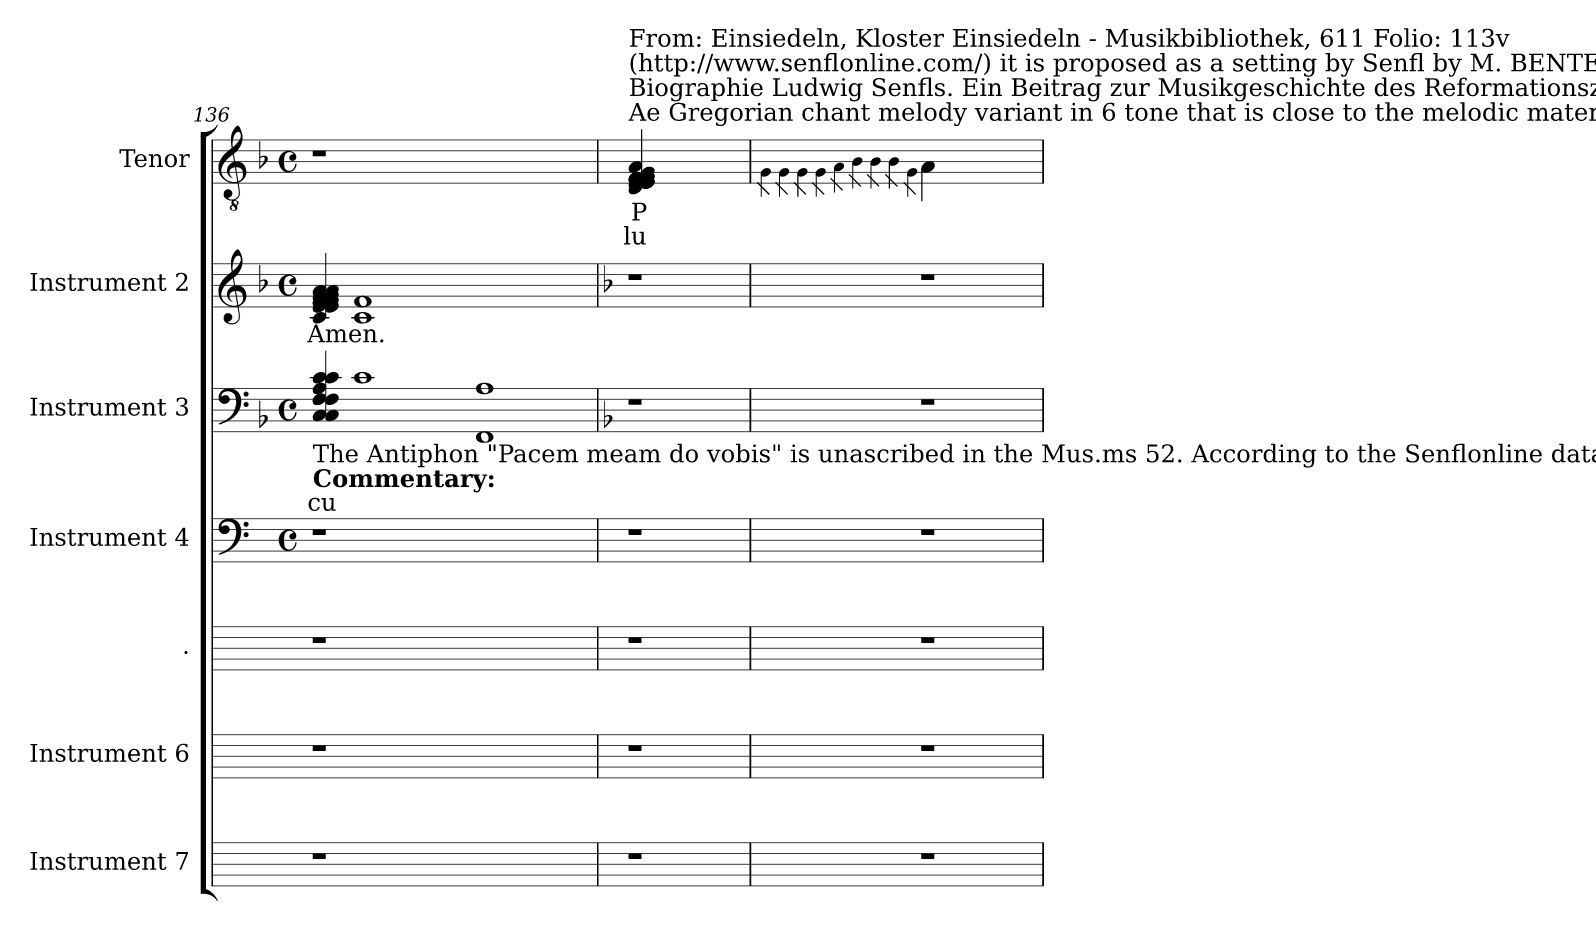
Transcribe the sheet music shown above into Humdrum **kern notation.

**kern	**kern	**kern	**kern	**kern	**text	**kern	**text	**kern	**text	**text
*part7	*part6	*part5	*part4	*part3	*part3	*part2	*part2	*part1	*part1	*part1
*staff7	*staff6	*staff5	*staff4	*staff3	*staff3	*staff2	*staff2	*staff1	*staff1	*staff1
*I"Instrument 7	*I"Instrument 6	*I".	*I"Instrument 4	*I"Instrument 3	*	*I"Instrument 2	*	*I"Tenor	*	*
*	*	*	*	*	*	*	*	*I'Tenor	*	*
!!LO:LB:g=z
*	*	*	*clefF4	*clefF4	*	*clefG2	*	*clefGv2	*	*
*	*	*	*k[]	*k[b-]	*	*k[b-]	*	*k[b-]	*	*
*	*	*	*C:	*F:	*	*F:	*	*F:	*	*
*	*	*	*M4/4	*M4/4	*	*M4/4	*	*M4/4	*	*
*	*	*	*met(c)	*met(c)	*	*met(c)	*	*met(c)	*	*
=136	=136	=136	=136	=136	=136	=136	=136	=136	=136	=136
!	!	!	!	!LO:TX:b:t=The Antiphon "Pacem meam do vobis" is unascribed in the Mus.ms 52. According to the Senflonline database	!	!	!	!	!	!
!	!	!	!	!LO:TX:b:B:t=Commentary&colon;	!	!	!	!	!	!
!	!	!	!	!	!LO:LY:a:cj	!	!LO:LY:b	!	!	!
1r	1r	1r	1r	4c/ 4F/ 4A/ 4F/ 4C/ 4F/ 4c/ 4C/	-cu	4a/ 4f/ 4f/ 4c/ 4e/ 4g/ 4a/ 4f/ 4g/ 4e/	Amen.	1r	.	.
.	.	.	.	1c	.	1f 1c	.	.	.	.
1ryy	1ryy	1ryy	1ryy	.	.	.	.	1ryy	.	.
.	.	.	.	1A 1FF	.	1ryy	.	.	.	.
4ryy	4ryy	4ryy	4ryy	.	.	.	.	4ryy	.	.
!!LO:LB:g=z
=137	=137	=137	=137	=137	=137	=137	=137	=137	=137	=137
*	*	*	*	*	*	*	*	*k[]	*	*
*	*	*	*	*	*	*	*	*C:	*	*
!	!	!	!	!	!	!	!	!LO:TX:a:t=Ae Gregorian chant melody variant in 6 tone that is close to the melodic material used by Senfl.	!	!
!	!	!	!	!	!	!	!	!LO:TX:a:t=Biographie Ludwig Senfls. Ein Beitrag zur Musikgeschichte des Reformationszeitalters(Wiesbaden,1968).	!	!
!	!	!	!	!	!	!	!	!LO:TX:a:t=(http&colon;//www.senflonline.com/) it is proposed as a setting by Senfl by M. BENTE in Neue Wege der Quellenkritik und die	!	!
!	!	!	!	!	!	!	!	!LO:TX:a:t=From&colon; Einsiedeln, Kloster Einsiedeln - Musikbibliothek, 611 Folio&colon; 113v	!	!
!	!	!	!	!	!	!	!	!	!LO:LY:b:rj	!LO:LY:b:cj
1r	1r	1r	1r	1r	.	1r	.	4F/ 4F/ 4F/ 4F/ 4E/ 4G/ 4A/ 4E/ 4F/ 4E/ 4D/	P	lu
.	.	.	.	.	.	.	.	2.ryy	.	.
!!LO:LB:g=z
=138	=138	=138	=138	=138	=138	=138	=138	=138	=138	=138
.	.	.	.	.	.	.	.	4qG\	.	.
.	.	.	.	.	.	.	.	4qG\	.	.
.	.	.	.	.	.	.	.	4qG\	.	.
.	.	.	.	.	.	.	.	4qG\	.	.
.	.	.	.	.	.	.	.	4qA\	.	.
.	.	.	.	.	.	.	.	4qB\	.	.
.	.	.	.	.	.	.	.	4qB\	.	.
.	.	.	.	.	.	.	.	4qB\	.	.
.	.	.	.	.	.	.	.	4qG\	.	.
1r	1r	1r	1r	1r	.	1r	.	4A\	.	.
.	.	.	.	.	.	.	.	2.ryy	.	.
=	=	=	=	=	=	=	=	=	=	=
*-	*-	*-	*-	*-	*-	*-	*-	*-	*-	*-
